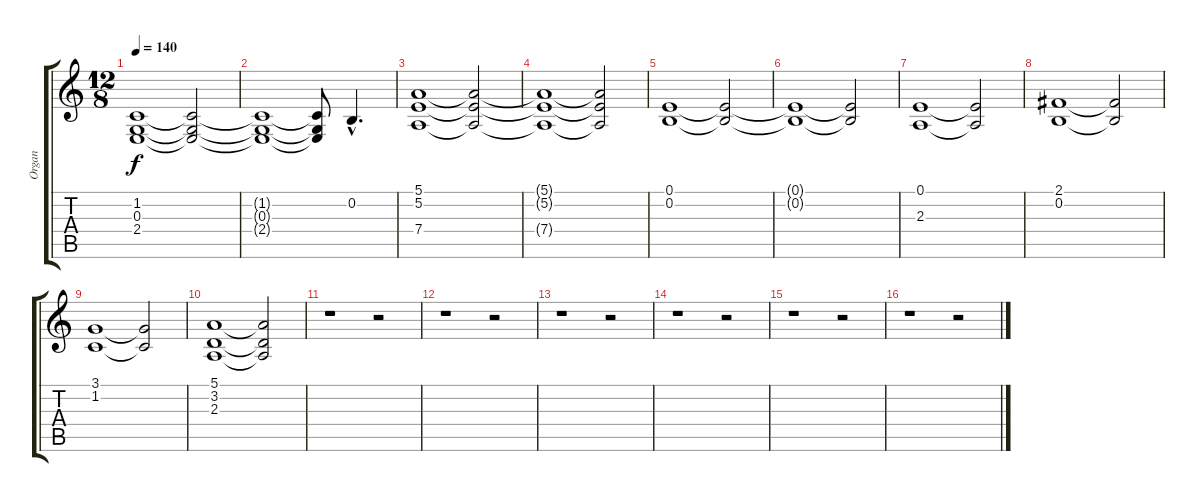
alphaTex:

\track ("Organ" "Organ") {instrument pad3polysynth}
\staff {score tabs}
\tuning (E4 B3 G3 D3 A2 E2) {hide}
\ts (12 8)
\tempo 140
\clef g2
\ks c
(1.2 0.3 2.4).1{dy f} (1.2{t} 0.3{t} 2.4{t}).2 |
(1.2{t} 0.3{t} 2.4{t}).1 (1.2{t} 0.3{t} 2.4{t}).8 0.2{hac}.4{d} |
(5.1 5.2 7.4).1 (5.1{t} 5.2{t} 7.4{t}).2 |
(5.1{t} 5.2{t} 7.4{t}).1 (5.1{t} 5.2{t} 7.4{t}).2 |
(0.1 0.2).1 (0.1{t} 0.2{t}).2 |
(0.1{t} 0.2{t}).1 (0.1{t} 0.2{t}).2 |
(0.1 2.3).1 (0.1{t} 2.3{t}).2 |
(2.1 0.2).1 (2.1{t} 0.2{t}).2 |
(3.1 1.2).1 (3.1{t} 1.2{t}).2 |
(5.1 3.2 2.3).1 (5.1{t} 3.2{t} 2.3{t}).2 |
r.1 r.2 |
r.1 r.2 |
r.1 r.2 |
r.1 r.2 |
r.1 r.2 |
r.1 r.2
